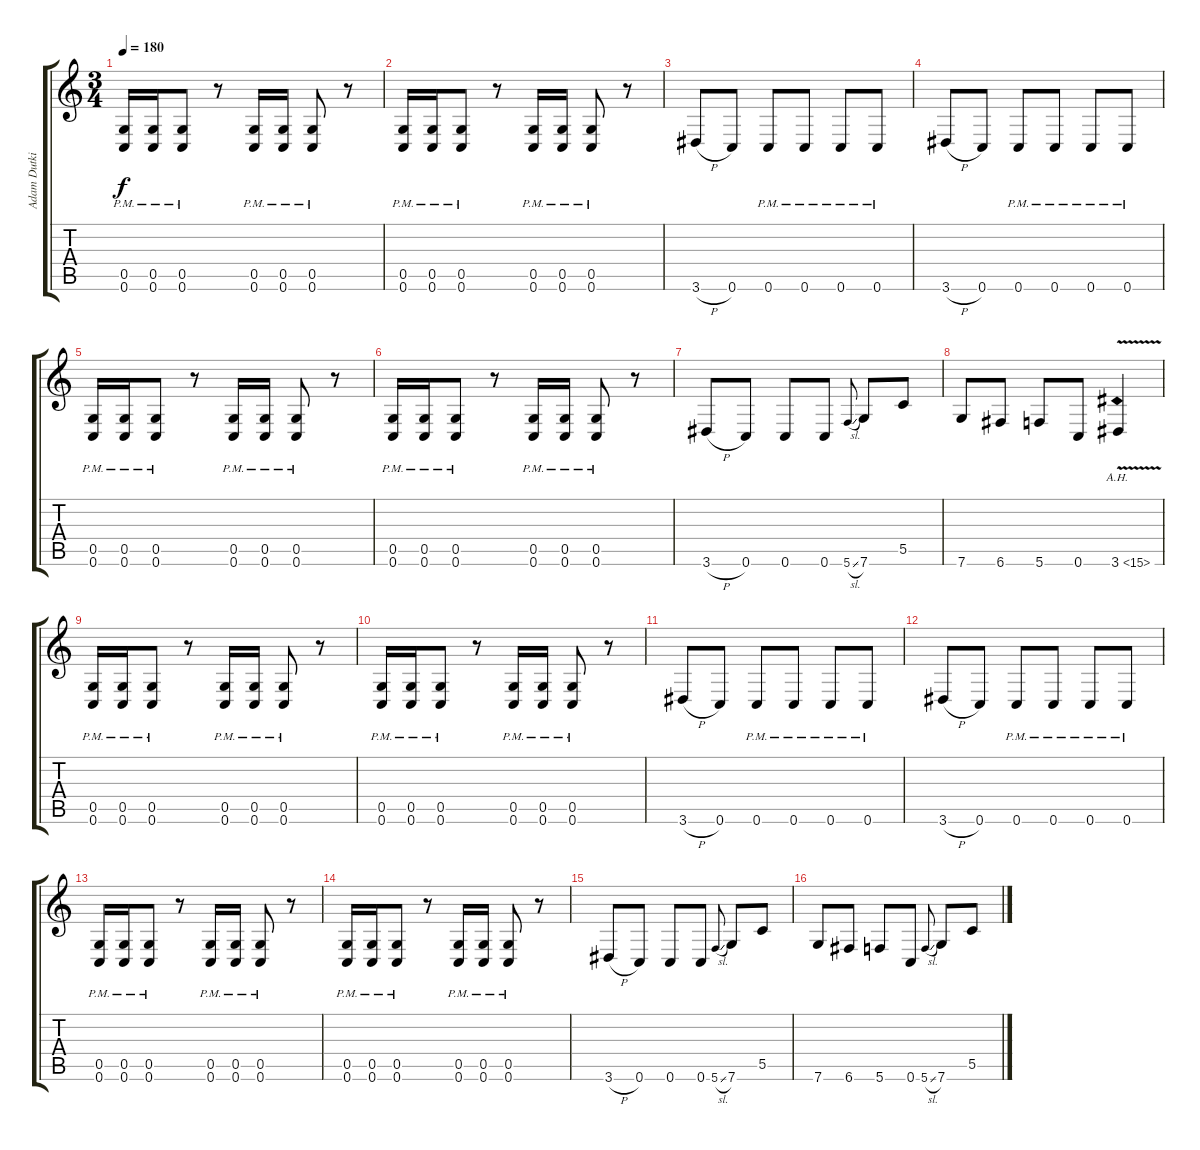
\track ("Adam Dutkiewicz" "Adam Dutki") {instrument distortionguitar}
\staff {score tabs}
\tuning (D4 A3 F3 C3 G2 C2) {hide}
\ts (3 4)
\tempo 180
\clef g2
\ks c
(0.5{pm} 0.6{pm}).16{dy f} (0.5{pm} 0.6{pm}).16 (0.5{pm} 0.6{pm}).8 r.8 (0.5{pm} 0.6{pm}).16 (0.5{pm} 0.6{pm}).16 (0.5{pm} 0.6{pm}).8 r.8 |
(0.5{pm} 0.6{pm}).16 (0.5{pm} 0.6{pm}).16 (0.5{pm} 0.6{pm}).8 r.8 (0.5{pm} 0.6{pm}).16 (0.5{pm} 0.6{pm}).16 (0.5{pm} 0.6{pm}).8 r.8 |
3.6{h}.8 0.6.8 0.6{pm}.8 0.6{pm}.8 0.6{pm}.8 0.6{pm}.8 |
3.6{h}.8 0.6.8 0.6{pm}.8 0.6{pm}.8 0.6{pm}.8 0.6{pm}.8 |
(0.5{pm} 0.6{pm}).16 (0.5{pm} 0.6{pm}).16 (0.5{pm} 0.6{pm}).8 r.8 (0.5{pm} 0.6{pm}).16 (0.5{pm} 0.6{pm}).16 (0.5{pm} 0.6{pm}).8 r.8 |
(0.5{pm} 0.6{pm}).16 (0.5{pm} 0.6{pm}).16 (0.5{pm} 0.6{pm}).8 r.8 (0.5{pm} 0.6{pm}).16 (0.5{pm} 0.6{pm}).16 (0.5{pm} 0.6{pm}).8 r.8 |
3.6{h}.8 0.6.8 0.6.8 0.6.8 5.6{sl}.8{gr onbeat} 7.6.8 5.5.8 |
7.6.8 6.6.8 5.6.8 0.6.8 3.6{ah 12 v}.4 |
(0.5{pm} 0.6{pm}).16 (0.5{pm} 0.6{pm}).16 (0.5{pm} 0.6{pm}).8 r.8 (0.5{pm} 0.6{pm}).16 (0.5{pm} 0.6{pm}).16 (0.5{pm} 0.6{pm}).8 r.8 |
(0.5{pm} 0.6{pm}).16 (0.5{pm} 0.6{pm}).16 (0.5{pm} 0.6{pm}).8 r.8 (0.5{pm} 0.6{pm}).16 (0.5{pm} 0.6{pm}).16 (0.5{pm} 0.6{pm}).8 r.8 |
3.6{h}.8 0.6.8 0.6{pm}.8 0.6{pm}.8 0.6{pm}.8 0.6{pm}.8 |
3.6{h}.8 0.6.8 0.6{pm}.8 0.6{pm}.8 0.6{pm}.8 0.6{pm}.8 |
(0.5{pm} 0.6{pm}).16 (0.5{pm} 0.6{pm}).16 (0.5{pm} 0.6{pm}).8 r.8 (0.5{pm} 0.6{pm}).16 (0.5{pm} 0.6{pm}).16 (0.5{pm} 0.6{pm}).8 r.8 |
(0.5{pm} 0.6{pm}).16 (0.5{pm} 0.6{pm}).16 (0.5{pm} 0.6{pm}).8 r.8 (0.5{pm} 0.6{pm}).16 (0.5{pm} 0.6{pm}).16 (0.5{pm} 0.6{pm}).8 r.8 |
3.6{h}.8 0.6.8 0.6.8 0.6.8 5.6{sl}.8{gr onbeat} 7.6.8 5.5.8 |
7.6.8 6.6.8 5.6.8 0.6.8 5.6{sl}.8{gr onbeat} 7.6.8 5.5.8
